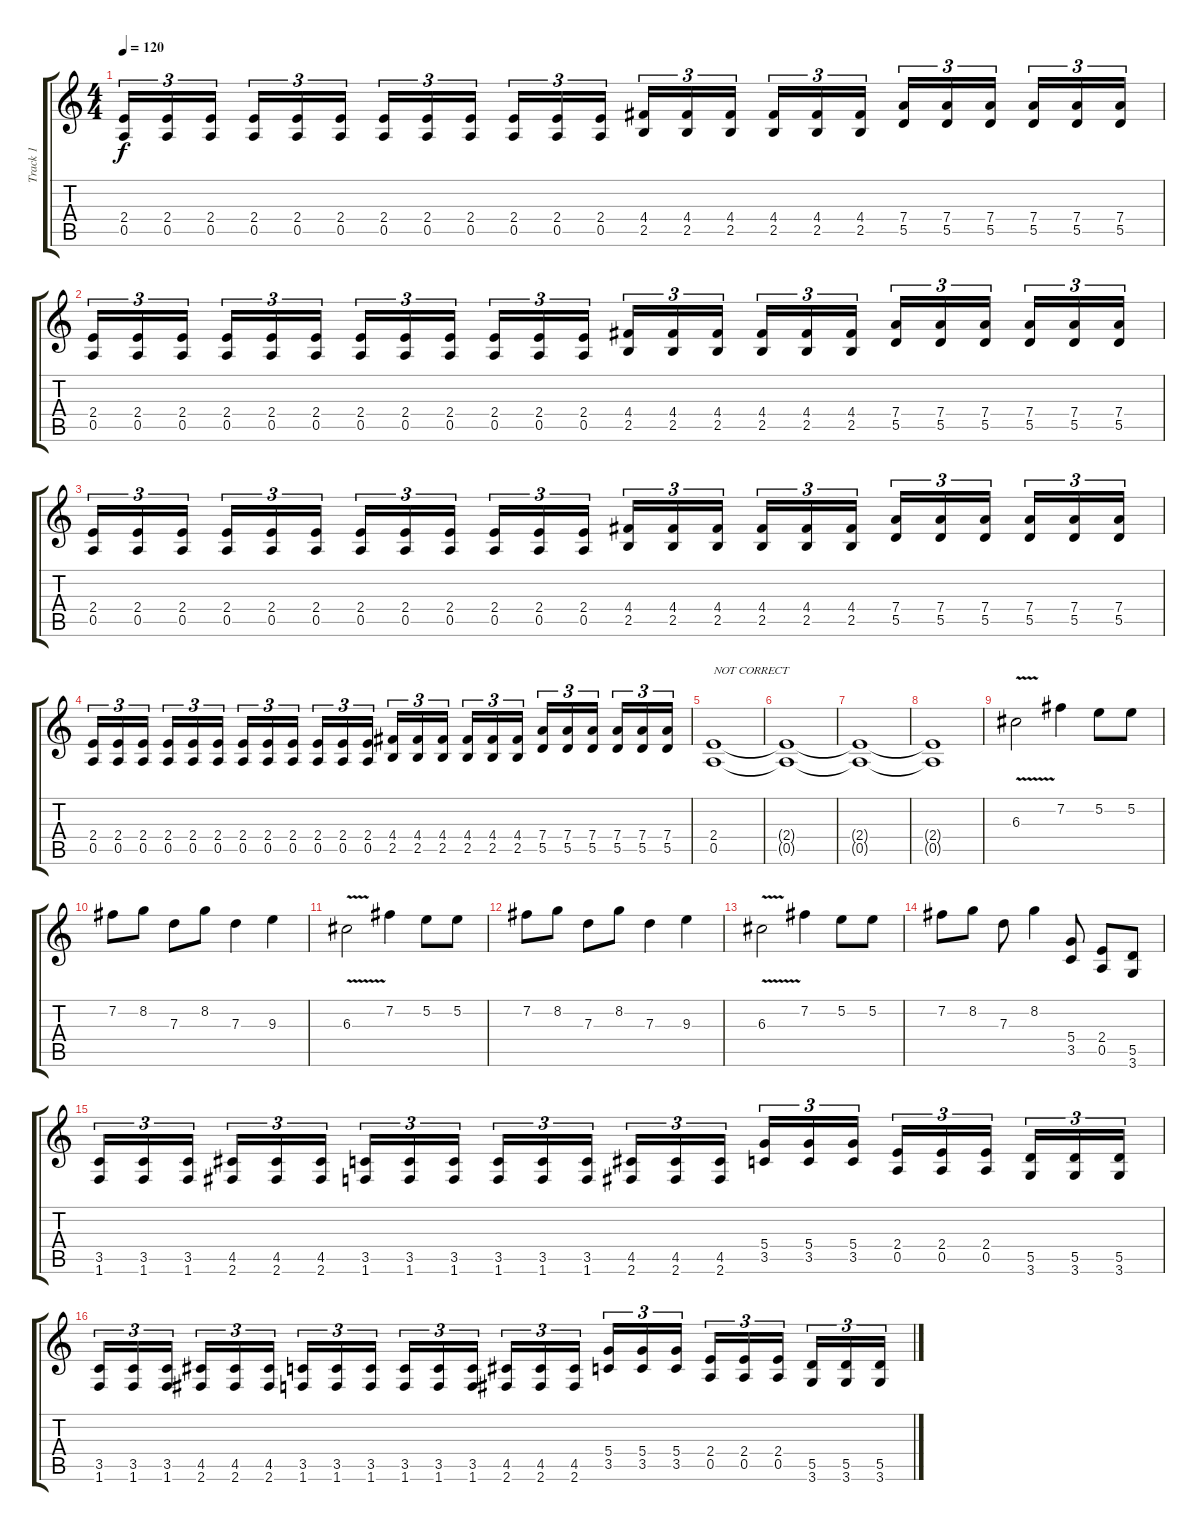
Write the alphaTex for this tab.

\track ("Track 1" "Track 1") {instrument distortionguitar}
\staff {score tabs}
\tuning (E4 B3 G3 D3 A2 E2) {hide}
\ts (4 4)
\tempo 120
\clef g2
\ks c
(2.4 0.5).16{tu (3 2) dy f} (2.4 0.5).16{tu (3 2)} (2.4 0.5).16{tu (3 2)} (2.4 0.5).16{tu (3 2)} (2.4 0.5).16{tu (3 2)} (2.4 0.5).16{tu (3 2)} (2.4 0.5).16{tu (3 2)} (2.4 0.5).16{tu (3 2)} (2.4 0.5).16{tu (3 2)} (2.4 0.5).16{tu (3 2)} (2.4 0.5).16{tu (3 2)} (2.4 0.5).16{tu (3 2)} (4.4 2.5).16{tu (3 2)} (4.4 2.5).16{tu (3 2)} (4.4 2.5).16{tu (3 2)} (4.4 2.5).16{tu (3 2)} (4.4 2.5).16{tu (3 2)} (4.4 2.5).16{tu (3 2)} (7.4 5.5).16{tu (3 2)} (7.4 5.5).16{tu (3 2)} (7.4 5.5).16{tu (3 2)} (7.4 5.5).16{tu (3 2)} (7.4 5.5).16{tu (3 2)} (7.4 5.5).16{tu (3 2)} |
(2.4 0.5).16{tu (3 2)} (2.4 0.5).16{tu (3 2)} (2.4 0.5).16{tu (3 2)} (2.4 0.5).16{tu (3 2)} (2.4 0.5).16{tu (3 2)} (2.4 0.5).16{tu (3 2)} (2.4 0.5).16{tu (3 2)} (2.4 0.5).16{tu (3 2)} (2.4 0.5).16{tu (3 2)} (2.4 0.5).16{tu (3 2)} (2.4 0.5).16{tu (3 2)} (2.4 0.5).16{tu (3 2)} (4.4 2.5).16{tu (3 2)} (4.4 2.5).16{tu (3 2)} (4.4 2.5).16{tu (3 2)} (4.4 2.5).16{tu (3 2)} (4.4 2.5).16{tu (3 2)} (4.4 2.5).16{tu (3 2)} (7.4 5.5).16{tu (3 2)} (7.4 5.5).16{tu (3 2)} (7.4 5.5).16{tu (3 2)} (7.4 5.5).16{tu (3 2)} (7.4 5.5).16{tu (3 2)} (7.4 5.5).16{tu (3 2)} |
(2.4 0.5).16{tu (3 2)} (2.4 0.5).16{tu (3 2)} (2.4 0.5).16{tu (3 2)} (2.4 0.5).16{tu (3 2)} (2.4 0.5).16{tu (3 2)} (2.4 0.5).16{tu (3 2)} (2.4 0.5).16{tu (3 2)} (2.4 0.5).16{tu (3 2)} (2.4 0.5).16{tu (3 2)} (2.4 0.5).16{tu (3 2)} (2.4 0.5).16{tu (3 2)} (2.4 0.5).16{tu (3 2)} (4.4 2.5).16{tu (3 2)} (4.4 2.5).16{tu (3 2)} (4.4 2.5).16{tu (3 2)} (4.4 2.5).16{tu (3 2)} (4.4 2.5).16{tu (3 2)} (4.4 2.5).16{tu (3 2)} (7.4 5.5).16{tu (3 2)} (7.4 5.5).16{tu (3 2)} (7.4 5.5).16{tu (3 2)} (7.4 5.5).16{tu (3 2)} (7.4 5.5).16{tu (3 2)} (7.4 5.5).16{tu (3 2)} |
(2.4 0.5).16{tu (3 2)} (2.4 0.5).16{tu (3 2)} (2.4 0.5).16{tu (3 2)} (2.4 0.5).16{tu (3 2)} (2.4 0.5).16{tu (3 2)} (2.4 0.5).16{tu (3 2)} (2.4 0.5).16{tu (3 2)} (2.4 0.5).16{tu (3 2)} (2.4 0.5).16{tu (3 2)} (2.4 0.5).16{tu (3 2)} (2.4 0.5).16{tu (3 2)} (2.4 0.5).16{tu (3 2)} (4.4 2.5).16{tu (3 2)} (4.4 2.5).16{tu (3 2)} (4.4 2.5).16{tu (3 2)} (4.4 2.5).16{tu (3 2)} (4.4 2.5).16{tu (3 2)} (4.4 2.5).16{tu (3 2)} (7.4 5.5).16{tu (3 2)} (7.4 5.5).16{tu (3 2)} (7.4 5.5).16{tu (3 2)} (7.4 5.5).16{tu (3 2)} (7.4 5.5).16{tu (3 2)} (7.4 5.5).16{tu (3 2)} |
(2.4 0.5).1{txt "NOT CORRECT"} |
(2.4{t} 0.5{t}).1 |
(2.4{t} 0.5{t}).1 |
(2.4{t} 0.5{t}).1 |
6.3{v}.2 7.2.4 5.2.8 5.2.8 |
7.2.8 8.2.8 7.3.8 8.2.8 7.3.4 9.3.4 |
6.3{v}.2 7.2.4 5.2.8 5.2.8 |
7.2.8 8.2.8 7.3.8 8.2.8 7.3.4 9.3.4 |
6.3{v}.2 7.2.4 5.2.8 5.2.8 |
7.2.8 8.2.8 7.3.8 8.2.4 (5.4 3.5).8 (2.4 0.5).8 (5.5 3.6).8 |
(3.5 1.6).16{tu (3 2)} (3.5 1.6).16{tu (3 2)} (3.5 1.6).16{tu (3 2)} (4.5 2.6).16{tu (3 2)} (4.5 2.6).16{tu (3 2)} (4.5 2.6).16{tu (3 2)} (3.5 1.6).16{tu (3 2)} (3.5 1.6).16{tu (3 2)} (3.5 1.6).16{tu (3 2)} (3.5 1.6).16{tu (3 2)} (3.5 1.6).16{tu (3 2)} (3.5 1.6).16{tu (3 2)} (4.5 2.6).16{tu (3 2)} (4.5 2.6).16{tu (3 2)} (4.5 2.6).16{tu (3 2)} (5.4 3.5).16{tu (3 2)} (5.4 3.5).16{tu (3 2)} (5.4 3.5).16{tu (3 2)} (2.4 0.5).16{tu (3 2)} (2.4 0.5).16{tu (3 2)} (2.4 0.5).16{tu (3 2)} (5.5 3.6).16{tu (3 2)} (5.5 3.6).16{tu (3 2)} (5.5 3.6).16{tu (3 2)} |
(3.5 1.6).16{tu (3 2)} (3.5 1.6).16{tu (3 2)} (3.5 1.6).16{tu (3 2)} (4.5 2.6).16{tu (3 2)} (4.5 2.6).16{tu (3 2)} (4.5 2.6).16{tu (3 2)} (3.5 1.6).16{tu (3 2)} (3.5 1.6).16{tu (3 2)} (3.5 1.6).16{tu (3 2)} (3.5 1.6).16{tu (3 2)} (3.5 1.6).16{tu (3 2)} (3.5 1.6).16{tu (3 2)} (4.5 2.6).16{tu (3 2)} (4.5 2.6).16{tu (3 2)} (4.5 2.6).16{tu (3 2)} (5.4 3.5).16{tu (3 2)} (5.4 3.5).16{tu (3 2)} (5.4 3.5).16{tu (3 2)} (2.4 0.5).16{tu (3 2)} (2.4 0.5).16{tu (3 2)} (2.4 0.5).16{tu (3 2)} (5.5 3.6).16{tu (3 2)} (5.5 3.6).16{tu (3 2)} (5.5 3.6).16{tu (3 2)}
